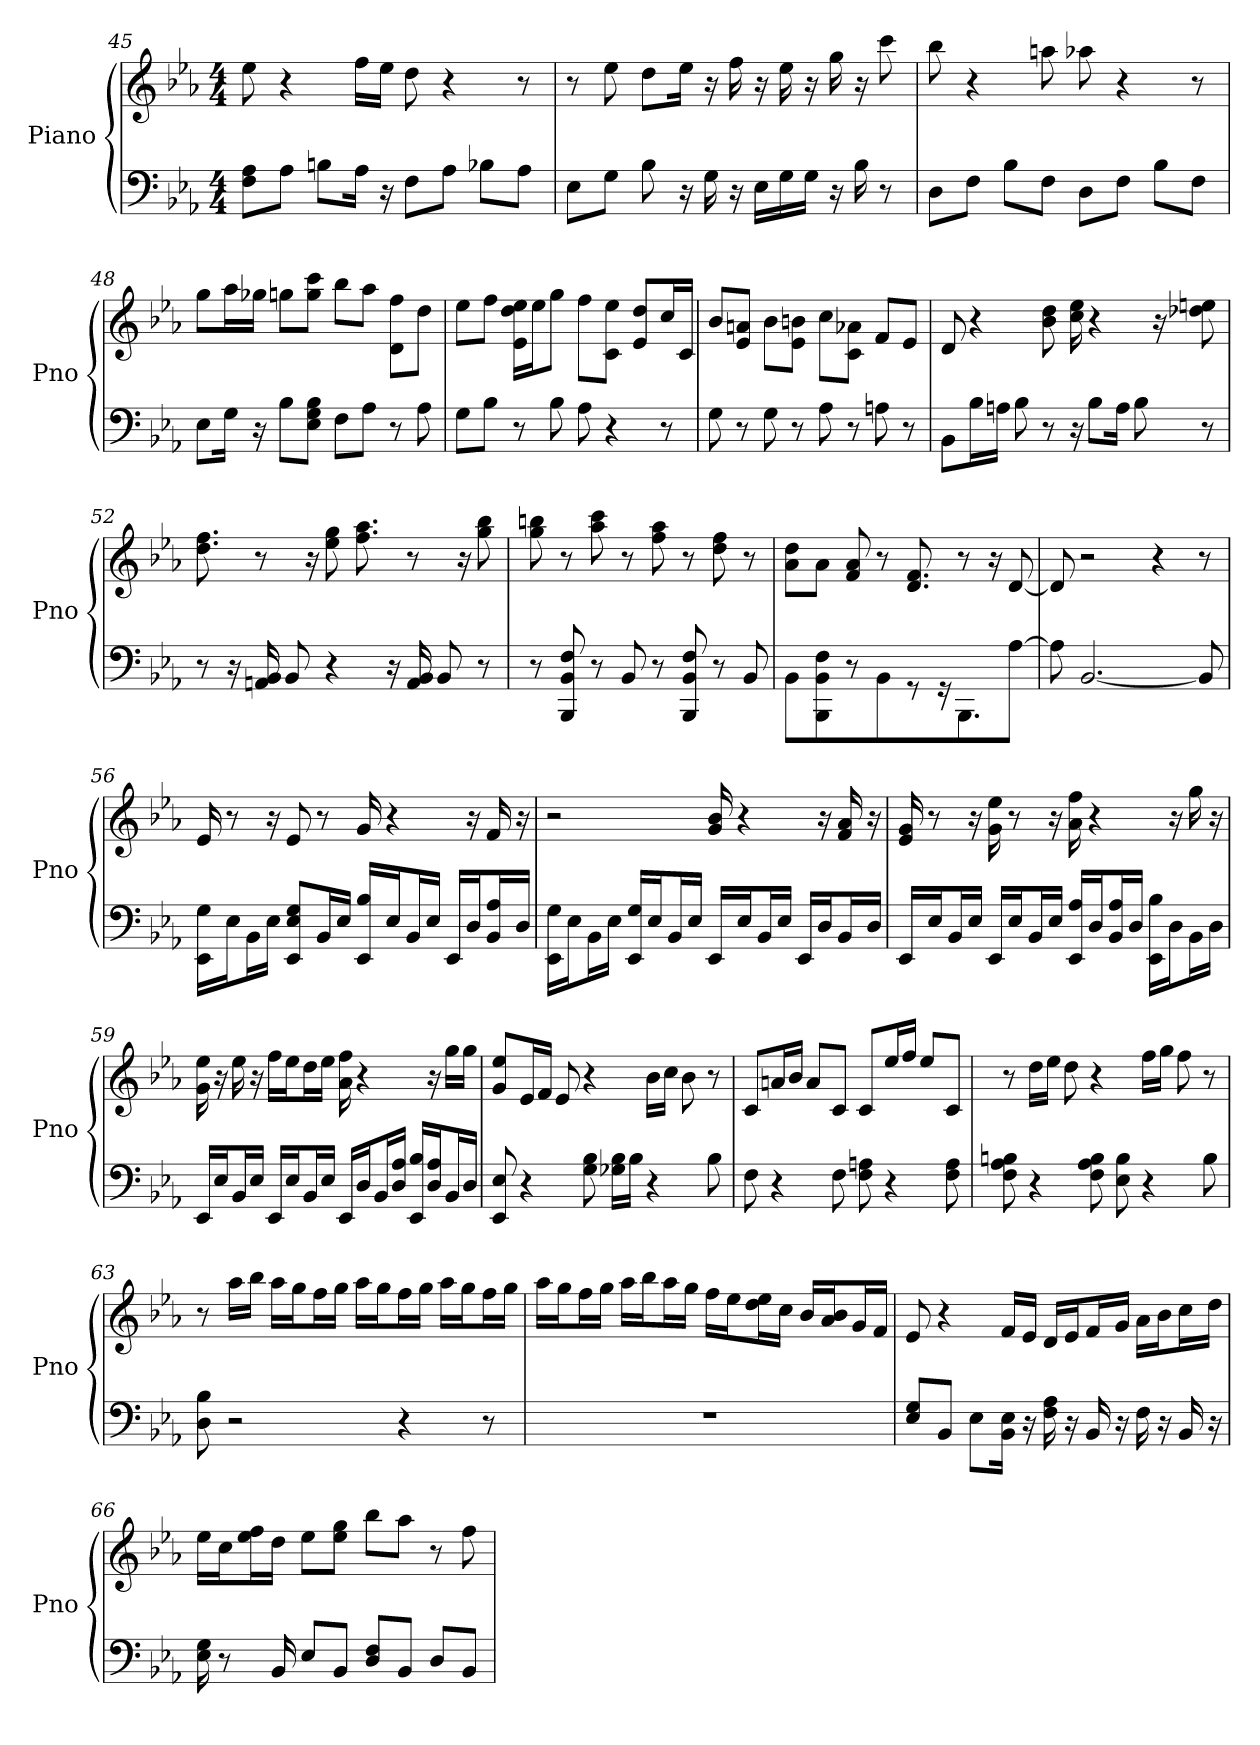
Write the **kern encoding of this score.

**kern	**kern
*part1	*part1
*staff2	*staff1
*I"Piano	*
*I'Pno	*
*clefF4	*clefG2
*k[b-e-a-]	*k[b-e-a-]
*E-:	*E-:
*M4/4	*M4/4
=45	=45
8F\ 8A-\L	8ee-
8A-\J	4r
8B\L	.
16A-\Jk	16ff\LL
16r	16ee-\JJ
8F\L	8dd
8A-\J	4r
8B-\L	.
8A-\J	8r
=46	=46
8E-\L	8r
8G\J	8ee-
8B-	8dd\L
16r	16ee-\Jk
16G	16r
16r	16ff
16E-\LL	16r
16G\	16ee-
16G\JJ	16r
16r	16gg
16B-	16r
8r	8ccc
=47	=47
8D\L	8bb-
8F\J	4r
8B-\L	.
8F\J	8aa
8D\L	8aa-
8F\J	4r
8B-\L	.
8F\J	8r
=48	=48
8E-\L	8gg\L
16G\Jk	16aa-\L
16r	16gg-\JJ
8B-\L	8gg\L
8E-\ 8B-\ 8G\J	8gg\ 8ccc\J
8F\L	8bb-\L
8A-\J	8aa-\J
8r	8ff\ 8d\L
8A-	8dd\J
=49	=49
8G\L	8ee-\L
8B-\J	8ff\J
8r	16dd\ 16ee-\ 16e-\LL
.	16ee-\J
8B-	8gg\J
8A-	8ff\L
4r	8c\ 8ee-\J
.	8dd/ 8e-/L
8r	16cc/L
.	16c/JJ
=50	=50
8G	8b-/L
8r	8a/ 8e-/J
8G	8b-\L
8r	8e-\ 8b\J
8A-	8cc\L
8r	8c\ 8a-\J
8A	8f/L
8r	8e-/J
=51	=51
8BB-\L	8d
16B-\L	4r
16A\JJ	.
8B-	.
8r	8b- 8dd
16r	16cc 16ee-
8B-\L	4r
16A\Jk	.
8B-	.
.	16r
8r	8ee 8dd-
=52	=52
8r	8.ff 8.dd
16r	.
16BB- 16AA	8r
8BB-	.
.	16r
4r	8gg 8ee-
.	8.ff 8.aa-
16r	.
16BB- 16AA	8r
8BB-	.
.	16r
8r	8bb- 8gg
=53	=53
8r	8bb 8gg
8BB- 8BBB- 8F	8r
8r	8ccc 8aa-
8BB-	8r
8r	8aa- 8ff
8BB- 8F 8BBB-	8r
8r	8dd 8ff
8BB-	8r
=54	=54
8BB-\L	8dd\ 8a-\L
8BB-\ 8BBB-\ 8F\J	8a-\J
8r	8f 8a-
8BB-	8r
8r	8.d 8.f
16r	.
8.BBB-	8r
.	16r
[8A-J	[8d
=55	=55
8A-]	8d]
[2.BB-	2r
.	4r
8BB-]	8r
=56	=56
16G\ 16EE-\LL	16e-
16E-\J	8r
16BB-\L	.
16E-\JJ	16r
8EE-/ 8G/ 8E-/L	8e-
16BB-/L	8r
16E-/JJ	.
16EE-/ 16B-/LL	16g
16E-/J	4r
16BB-/L	.
16E-/JJ	.
16EE-/LL	.
16D/J	16r
16BB-/ 16A-/L	16f
16D/JJ	16r
=57	=57
16G\ 16EE-\LL	2r
16E-\J	.
16BB-\L	.
16E-\JJ	.
16EE-/ 16G/LL	.
16E-/J	.
16BB-/L	.
16E-/JJ	.
16EE-/LL	16b- 16g
16E-/J	4r
16BB-/L	.
16E-/JJ	.
16EE-/LL	.
16D/J	16r
16BB-/L	16a- 16f
16D/JJ	16r
=58	=58
16EE-/LL	16g 16e-
16E-/J	8r
16BB-/L	.
16E-/JJ	16r
16EE-/LL	16ee- 16g
16E-/J	8r
16BB-/L	.
16E-/JJ	16r
16EE-/ 16A-/LL	16a- 16ff
16D/J	4r
16BB-/ 16A-/L	.
16D/JJ	.
16B-\ 16EE-\LL	.
16D\J	16r
16BB-\L	16gg
16D\JJ	16r
=59	=59
16EE-/LL	16g 16ee-
16E-/J	16r
16BB-/L	16ee-
16E-/JJ	16r
16EE-/LL	16ff\LL
16E-/J	16ee-\J
16BB-/L	16dd\L
16E-/JJ	16ee-\JJ
16EE-/LL	16ff 16a-
16D/J	4r
16BB-/L	.
16D/ 16A-/JJ	.
16EE-/ 16B-/LL	.
16D/ 16A-/J	16r
16BB-/L	16gg\LL
16D/JJ	16gg\JJ
=60	=60
8EE- 8E-	8g/ 8ee-/L
4r	16e-/L
.	16f/JJ
.	8e-
8G 8B-	4r
16G-\ 16B-\LL	.
16B-\JJ	.
4r	16b-\LL
.	16cc\JJ
.	8b-
8B-	8r
=61	=61
8F	8c/L
4r	16a/L
.	16b-/JJ
.	8a/L
8F	8c/J
8A 8F	8c/L
4r	16ee-/L
.	16ff/JJ
.	8ee-/L
8A 8F	8c/J
=62	=62
8B 8F 8A-	8r
4r	16dd\LL
.	16ee-\JJ
.	8dd
8B 8F 8A-	4r
8B 8E-	.
4r	16ff\LL
.	16gg\JJ
.	8ff
8B	8r
=63	=63
8D 8B-	8r
2r	16aa-\LL
.	16bb-\JJ
.	16aa-\LL
.	16gg\J
.	16ff\L
.	16gg\JJ
.	16aa-\LL
.	16gg\J
4r	16ff\L
.	16gg\JJ
.	16aa-\LL
.	16gg\J
8r	16ff\L
.	16gg\JJ
=64	=64
1r	16aa-\LL
.	16gg\J
.	16ff\L
.	16gg\JJ
.	16aa-\LL
.	16bb-\J
.	16aa-\L
.	16gg\JJ
.	16ff\LL
.	16ee-\J
.	16dd\ 16ee-\L
.	16cc\JJ
.	16b-/LL
.	16a-/ 16b-/J
.	16g/L
.	16f/JJ
=65	=65
8E-/ 8G/L	8e-
8BB-/J	4r
8E-\L	.
16BB-\ 16E-\Jk	16f/LL
16r	16e-/JJ
16A- 16F	16d/LL
16r	16e-/J
16BB-	16f/L
16r	16g/JJ
16F	16a-\LL
16r	16b-\J
16BB-	16cc\L
16r	16dd\JJ
=66	=66
16G 16E-	16ee-\LL
8r	16cc\J
.	16ff\ 16ee-\L
16BB-	16dd\JJ
8E-/L	8ee-\L
8BB-/J	8ee-\ 8gg\J
8D/ 8F/L	8bb-\L
8BB-/J	8aa-\J
8D/L	8r
8BB-/J	8ff
=	=
*-	*-
